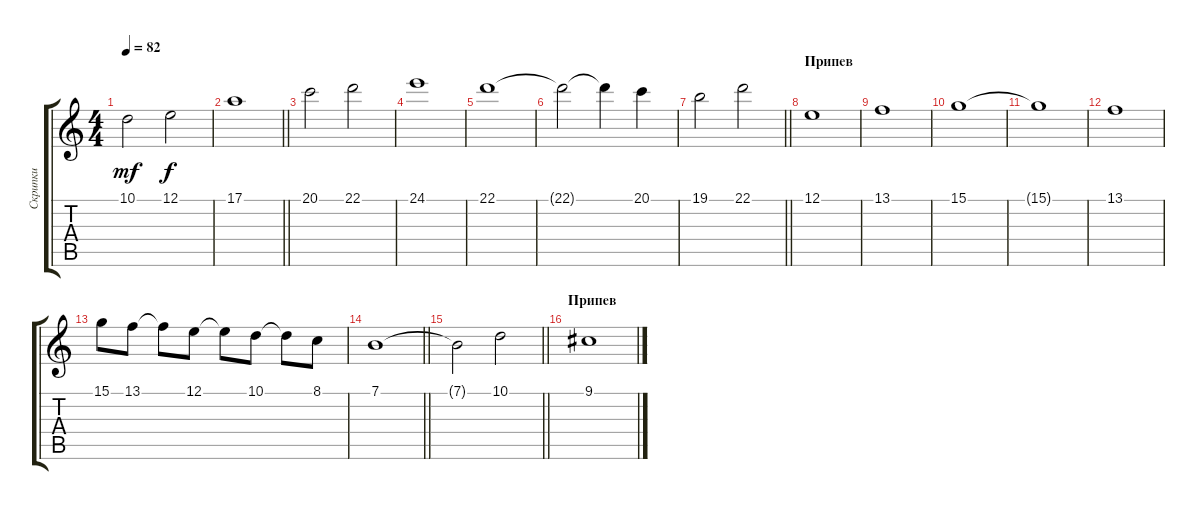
\track ("Скрипки" "Скрипки") {instrument stringensemble1}
\staff {score tabs}
\tuning (E4 B3 G3 D3 A2 E2) {hide}
\ts (4 4)
\tempo 82
\clef g2
\ks aminor
10.1.2{dy mf} 12.1.2{dy f} |
\barLineRight lightlight
17.1.1 |
20.1.2 22.1.2 |
24.1.1 |
22.1.1 |
22.1{t}.2 22.1{t}.4 20.1.4 |
\barLineRight lightlight
19.1.2 22.1.2 |
\section ("" "Припев")
12.1.1 |
13.1.1 |
15.1.1 |
15.1{t}.1 |
13.1.1 |
15.1.8 13.1.8 13.1{t}.8 12.1.8 12.1{t}.8 10.1.8 10.1{t}.8 8.1.8 |
\barLineRight lightlight
7.1.1 |
\barLineRight lightlight
7.1{t}.2 10.1.2 |
\section ("" "Припев")
9.1.1
